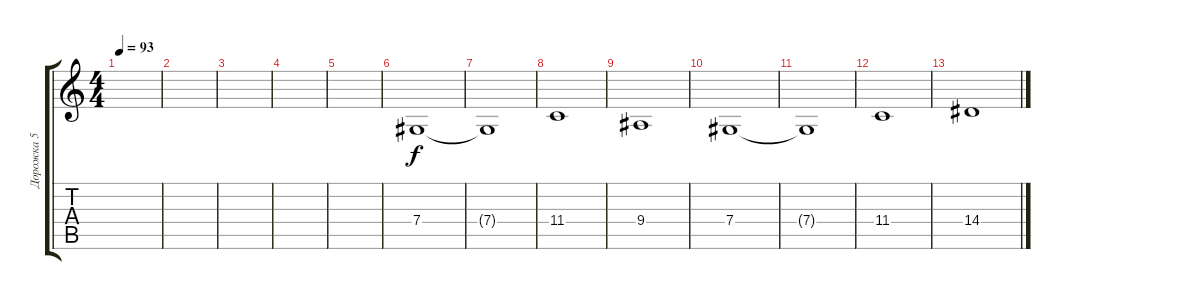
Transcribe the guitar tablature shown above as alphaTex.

\track ("Дорожка 5" "Дорожка 5") {instrument choiraahs}
\staff {score tabs}
\tuning (Eb4 Bb3 Gb3 Db3 Ab2 Db2) {hide}
\ts (4 4)
\tempo 93
\clef g2
\ks c
|
|
|
|
|
7.4.1 |
7.4{t}.1 |
11.4.1 |
9.4.1 |
7.4.1 |
7.4{t}.1 |
11.4.1 |
14.4.1
